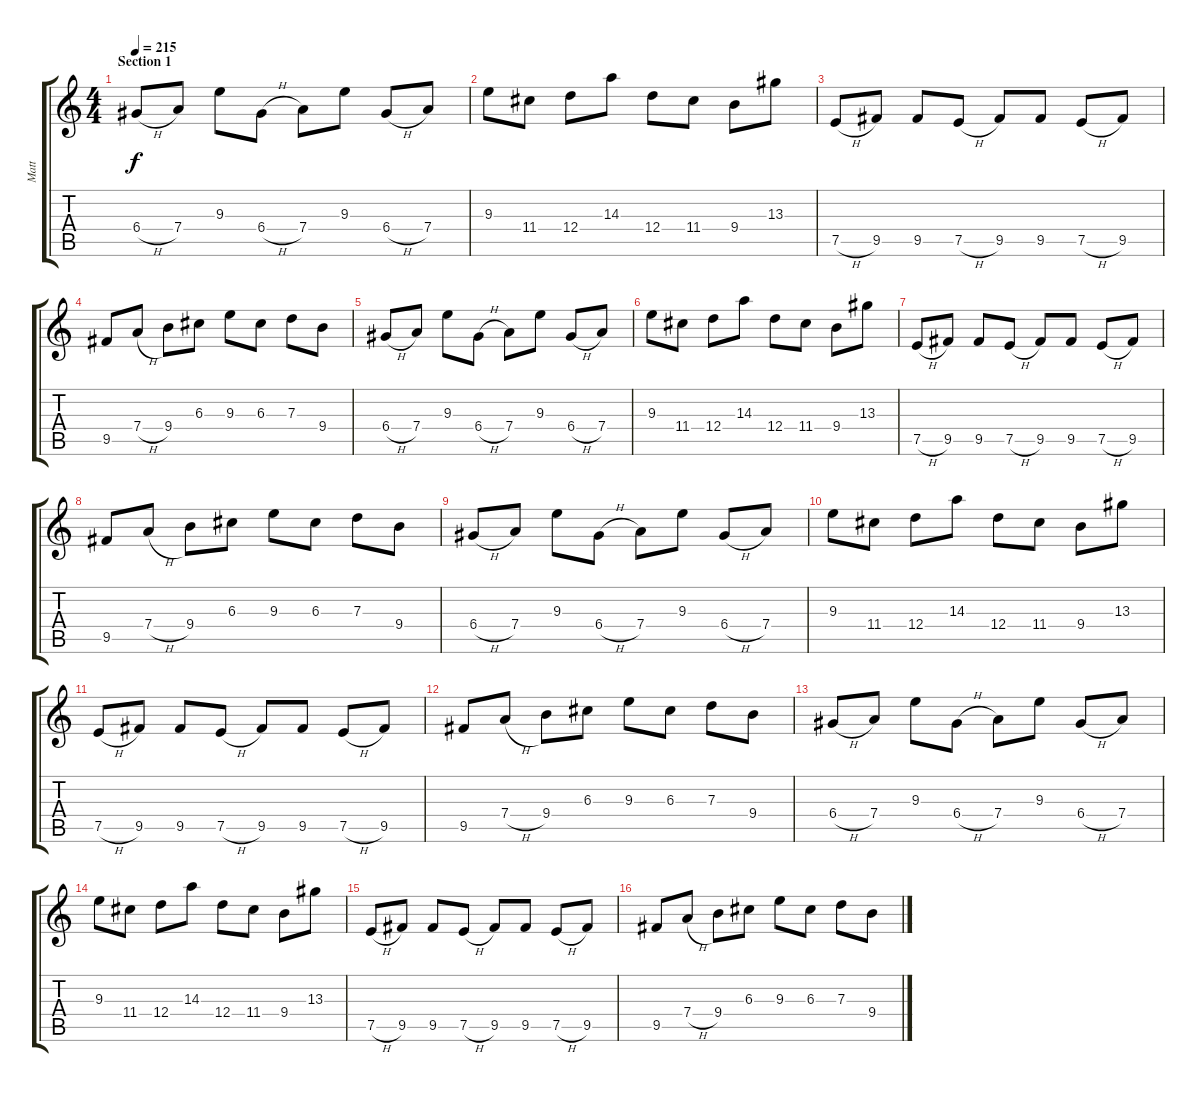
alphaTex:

\track ("Matt" "Matt") {instrument distortionguitar}
\staff {score tabs}
\tuning (E4 B3 G3 D3 A2 D2) {hide}
\ts (4 4)
\section ("" "Section 1")
\tempo 215
\clef g2
\ks c
6.4{h}.8{dy f instrument distortionguitar} 7.4.8 9.3.8 6.4{h}.8 7.4.8 9.3.8 6.4{h}.8 7.4.8 |
9.3.8 11.4.8 12.4.8 14.3.8 12.4.8 11.4.8 9.4.8 13.3.8 |
7.5{h}.8 9.5.8 9.5.8 7.5{h}.8 9.5.8 9.5.8 7.5{h}.8 9.5.8 |
9.5.8 7.4{h}.8 9.4.8 6.3.8 9.3.8 6.3.8 7.3.8 9.4.8 |
6.4{h}.8 7.4.8 9.3.8 6.4{h}.8 7.4.8 9.3.8 6.4{h}.8 7.4.8 |
9.3.8 11.4.8 12.4.8 14.3.8 12.4.8 11.4.8 9.4.8 13.3.8 |
7.5{h}.8 9.5.8 9.5.8 7.5{h}.8 9.5.8 9.5.8 7.5{h}.8 9.5.8 |
9.5.8 7.4{h}.8 9.4.8 6.3.8 9.3.8 6.3.8 7.3.8 9.4.8 |
6.4{h}.8 7.4.8 9.3.8 6.4{h}.8 7.4.8 9.3.8 6.4{h}.8 7.4.8 |
9.3.8 11.4.8 12.4.8 14.3.8 12.4.8 11.4.8 9.4.8 13.3.8 |
7.5{h}.8 9.5.8 9.5.8 7.5{h}.8 9.5.8 9.5.8 7.5{h}.8 9.5.8 |
9.5.8 7.4{h}.8 9.4.8 6.3.8 9.3.8 6.3.8 7.3.8 9.4.8 |
6.4{h}.8 7.4.8 9.3.8 6.4{h}.8 7.4.8 9.3.8 6.4{h}.8 7.4.8 |
9.3.8 11.4.8 12.4.8 14.3.8 12.4.8 11.4.8 9.4.8 13.3.8 |
7.5{h}.8 9.5.8 9.5.8 7.5{h}.8 9.5.8 9.5.8 7.5{h}.8 9.5.8 |
9.5.8 7.4{h}.8 9.4.8 6.3.8 9.3.8 6.3.8 7.3.8 9.4.8
